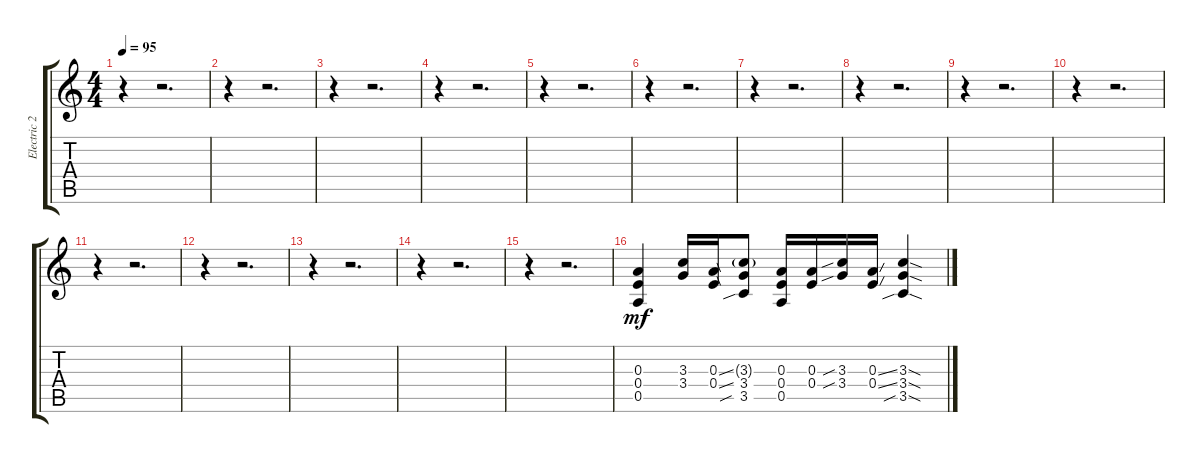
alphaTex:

\track ("Electric 2" "Electric 2") {instrument distortionguitar}
\staff {score tabs}
\tuning (E4 Db4 A3 E3 A2 E2) {hide}
\ts (4 4)
\tempo 95
\clef g2
\ks c
r.4{dy mf instrument distortionguitar} r.2{d} |
r.4 r.2{d} |
r.4 r.2{d} |
r.4 r.2{d} |
r.4 r.2{d} |
r.4 r.2{d} |
r.4 r.2{d} |
r.4 r.2{d} |
r.4 r.2{d} |
r.4 r.2{d} |
r.4 r.2{d} |
r.4 r.2{d} |
r.4 r.2{d} |
r.4 r.2{d} |
r.4 r.2{d} |
(0.3 0.4 0.5).4 (3.3 3.4).16 (0.3{ss} 0.4{ss}).16 (3.3{g} 3.4 3.5{sib}).8 (0.3 0.4 0.5).16 (0.3 0.4).16 (3.3{sib} 3.4{sib}).16 (0.3{ss} 0.4{ss}).16 (3.3{sod} 3.4{sod} 3.5{sib sod}).4
